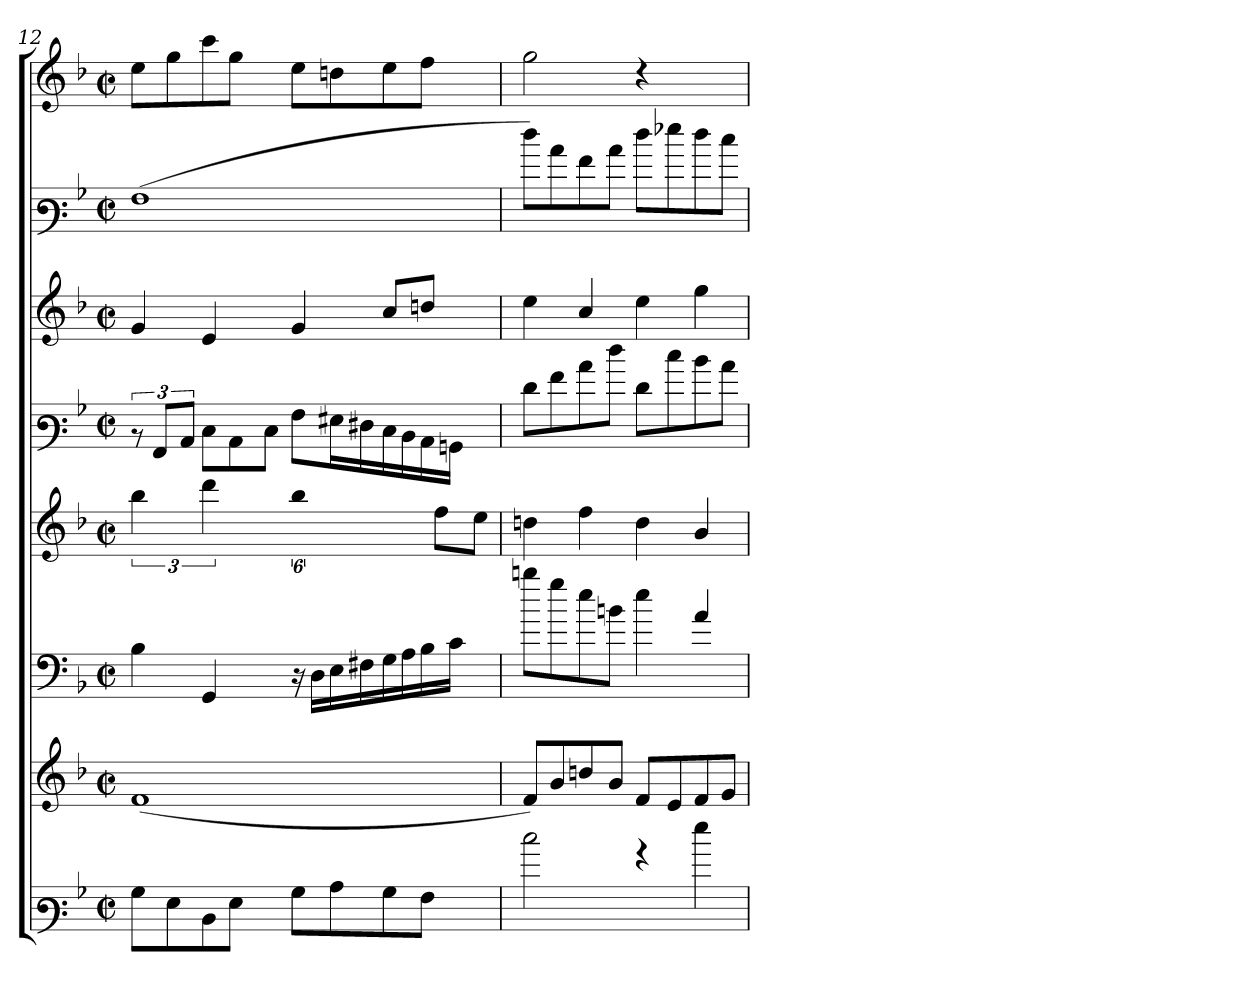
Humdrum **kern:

**kern	**kern	**kern	**kern	**kern	**kern	**kern	**kern
*part8	*part7	*part6	*part5	*part4	*part3	*part2	*part1
*staff8	*staff7	*staff6	*staff5	*staff4	*staff3	*staff2	*staff1
*I'V	*I'V	*I'V	*I'V	*I'V	*I'V	*I'V	*I'V
*clefF3	*clefG3	*clefF4	*clefG3	*clefF3	*clefG3	*clefF3	*clefG3
*k[b-]	*k[b-]	*k[b-]	*k[b-]	*k[b-]	*k[b-]	*k[b-]	*k[b-]
*M2/2	*M2/2	*M2/2	*M2/2	*M2/2	*M2/2	*M2/2	*M2/2
*met(c|)	*met(c|)	*met(c|)	*met(c|)	*met(c|)	*met(c|)	*met(c|)	*met(c|)
=12	=12	=12	=12	=12	=12	=12	=12
8B-\L	(<1d	4B-\	6gg\	12rD	4e/	(>1A	8cc\L
.	.	.	.	12AA/L	.	.	.
8G\	.	.	.	.	.	.	8ee\
.	.	.	12ryy	12C/J	.	.	.
8D\	.	4GG/	6bb-\	8E\L	4c/	.	8aa\
8G\J	.	.	.	8C\	.	.	8ee\J
.	.	.	24%5ryy	.	.	.	.
8ryy	.	8ryy	.	8E\J	8ryy	.	8ryy
8B-\L	.	16rC	6gg\	8A\L	4e/	.	8cc\L
.	.	16D\LL	.	.	.	.	.
8c\	.	16E\	.	16G#X\L	.	.	8bn\
.	.	.	12ryy	.	.	.	.
.	.	16F#X\	.	16F#X\	.	.	.
8B-\	.	16G\	8dd\L	16E\	8a/L	.	8cc\
.	.	16A\	.	16D\	.	.	.
8A\J	8ryy	16B-\	8cc\J	16C\	8bn/J	8ryy	8dd\J
.	.	16c\JJ	.	16BBn\JJ	.	.	.
!!LO:PB:g=z
=13	=13	=13	=13	=13	=13	=13	=13
2ee\	8d/L)	8bb\L	4b\	8f\L	4cc\	8ff\L)	2ee\
.	8g/	8gg\	.	8a\	.	8cc\	.
.	8bn/	8ee\	4dd\	8cc\	4a/	8a\	.
.	8g/J	8b\J	.	8ff\J	.	8cc\J	.
4rb	8d/L	4ee\	4b\	8f\L	4cc\	8ff\L	4rb
.	8c/	.	.	8ee\	.	8gg-X\	.
4gg\	8d/	4a/	4g/	8dd\	4ee\	8ff\	4ryy
.	8e/J	.	.	8cc\J	.	8ee\J	.
=	=	=	=	=	=	=	=
*-	*-	*-	*-	*-	*-	*-	*-
